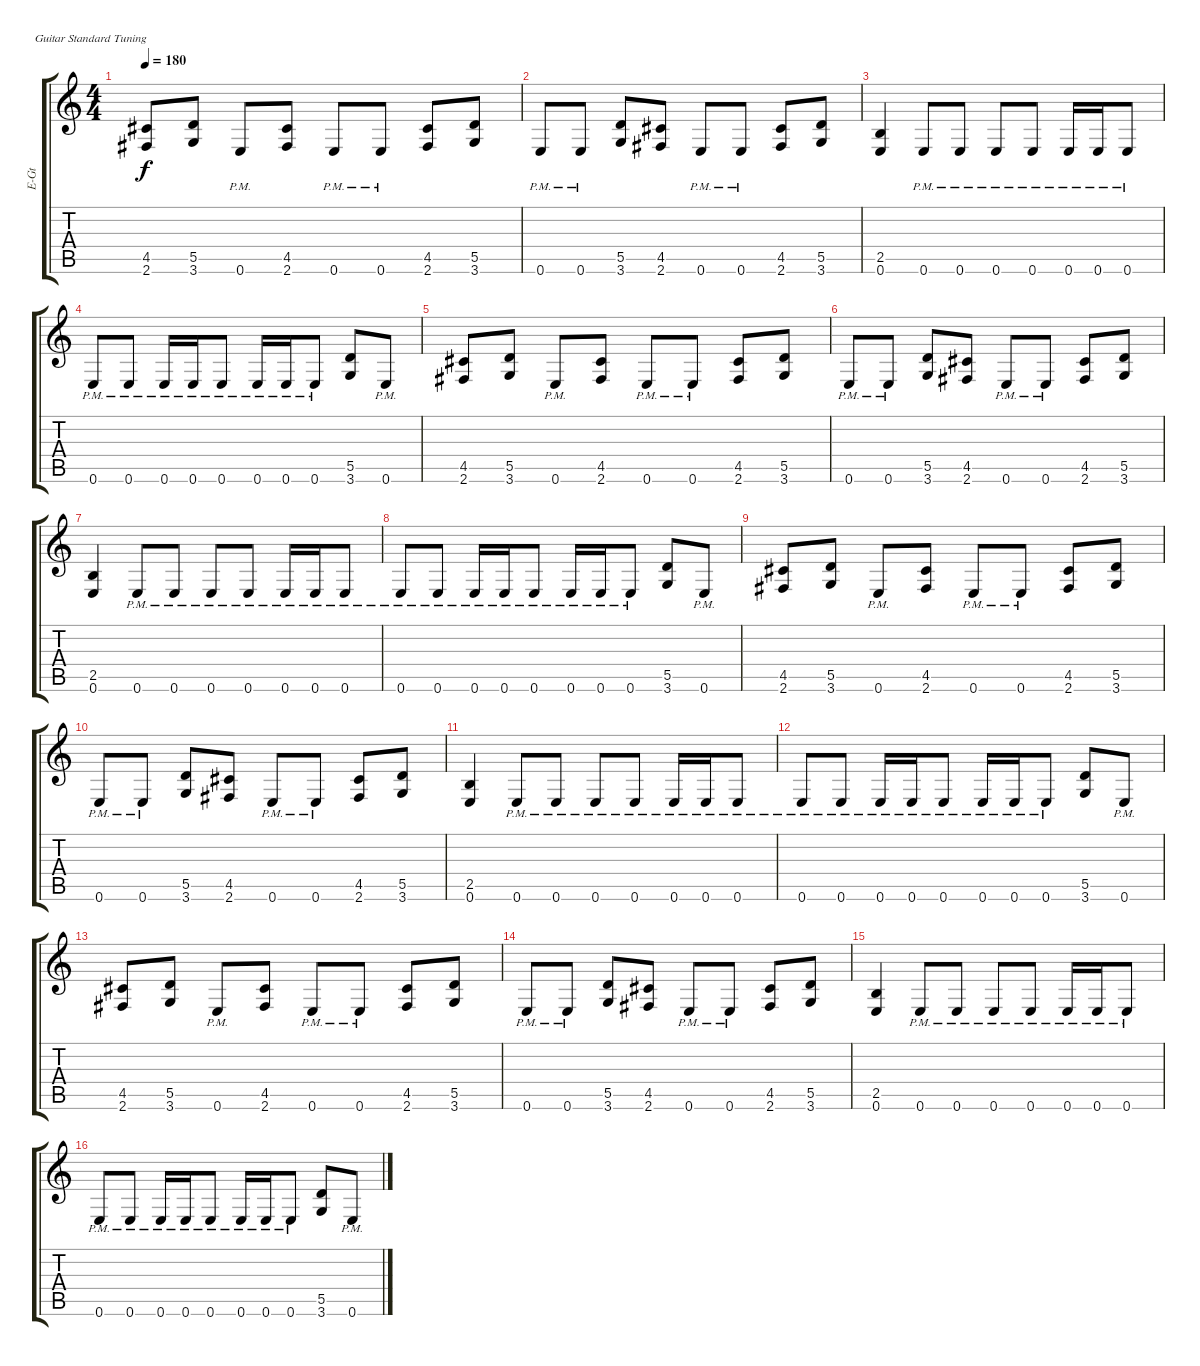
\bracketExtendMode groupsimilarinstruments
\track ("M. Friedman" "E-Gt") {solo instrument distortionguitar}
\staff {score tabs}
\tuning (E4 B3 G3 D3 A2 E2)
\ts (4 4)
\tempo 180
\clef g2
\ks c
(4.5{acc #} 2.6{acc #}).8{dy f beam Up} (5.5 3.6).8{beam Up} 0.6{pm}.8{beam Up} (4.5{acc #} 2.6{acc #}).8{beam Up} 0.6{pm}.8{beam Up} 0.6{pm}.8{beam Up} (4.5{acc #} 2.6{acc #}).8{beam Up} (5.5 3.6).8{beam Up} |
0.6{pm}.8{beam Up} 0.6{pm}.8{beam Up} (5.5 3.6).8{beam Up} (4.5{acc #} 2.6{acc #}).8{beam Up} 0.6{pm}.8{beam Up} 0.6{pm}.8{beam Up} (4.5{acc #} 2.6{acc #}).8{beam Up} (5.5 3.6).8{beam Up} |
(2.5 0.6).4{beam Up} 0.6{pm}.8{beam Up} 0.6{pm}.8{beam Up} 0.6{pm}.8{beam Up} 0.6{pm}.8{beam Up} 0.6{pm}.16{beam Up} 0.6{pm}.16{beam Up} 0.6{pm}.8{beam Up} |
0.6{pm}.8{beam Up} 0.6{pm}.8{beam Up} 0.6{pm}.16{beam Up} 0.6{pm}.16{beam Up} 0.6{pm}.8{beam Up} 0.6{pm}.16{beam Up} 0.6{pm}.16{beam Up} 0.6{pm}.8{beam Up} (5.5 3.6).8{beam Up} 0.6{pm}.8{beam Up} |
(4.5{acc #} 2.6{acc #}).8{beam Up} (5.5 3.6).8{beam Up} 0.6{pm}.8{beam Up} (4.5{acc #} 2.6{acc #}).8{beam Up} 0.6{pm}.8{beam Up} 0.6{pm}.8{beam Up} (4.5{acc #} 2.6{acc #}).8{beam Up} (5.5 3.6).8{beam Up} |
0.6{pm}.8{beam Up} 0.6{pm}.8{beam Up} (5.5 3.6).8{beam Up} (4.5{acc #} 2.6{acc #}).8{beam Up} 0.6{pm}.8{beam Up} 0.6{pm}.8{beam Up} (4.5{acc #} 2.6{acc #}).8{beam Up} (5.5 3.6).8{beam Up} |
(2.5 0.6).4{beam Up} 0.6{pm}.8{beam Up} 0.6{pm}.8{beam Up} 0.6{pm}.8{beam Up} 0.6{pm}.8{beam Up} 0.6{pm}.16{beam Up} 0.6{pm}.16{beam Up} 0.6{pm}.8{beam Up} |
0.6{pm}.8{beam Up} 0.6{pm}.8{beam Up} 0.6{pm}.16{beam Up} 0.6{pm}.16{beam Up} 0.6{pm}.8{beam Up} 0.6{pm}.16{beam Up} 0.6{pm}.16{beam Up} 0.6{pm}.8{beam Up} (5.5 3.6).8{beam Up} 0.6{pm}.8{beam Up} |
(4.5{acc #} 2.6{acc #}).8{beam Up} (5.5 3.6).8{beam Up} 0.6{pm}.8{beam Up} (4.5{acc #} 2.6{acc #}).8{beam Up} 0.6{pm}.8{beam Up} 0.6{pm}.8{beam Up} (4.5{acc #} 2.6{acc #}).8{beam Up} (5.5 3.6).8{beam Up} |
0.6{pm}.8{beam Up} 0.6{pm}.8{beam Up} (5.5 3.6).8{beam Up} (4.5{acc #} 2.6{acc #}).8{beam Up} 0.6{pm}.8{beam Up} 0.6{pm}.8{beam Up} (4.5{acc #} 2.6{acc #}).8{beam Up} (5.5 3.6).8{beam Up} |
(2.5 0.6).4{beam Up} 0.6{pm}.8{beam Up} 0.6{pm}.8{beam Up} 0.6{pm}.8{beam Up} 0.6{pm}.8{beam Up} 0.6{pm}.16{beam Up} 0.6{pm}.16{beam Up} 0.6{pm}.8{beam Up} |
0.6{pm}.8{beam Up} 0.6{pm}.8{beam Up} 0.6{pm}.16{beam Up} 0.6{pm}.16{beam Up} 0.6{pm}.8{beam Up} 0.6{pm}.16{beam Up} 0.6{pm}.16{beam Up} 0.6{pm}.8{beam Up} (5.5 3.6).8{beam Up} 0.6{pm}.8{beam Up} |
(4.5{acc #} 2.6{acc #}).8{beam Up} (5.5 3.6).8{beam Up} 0.6{pm}.8{beam Up} (4.5{acc #} 2.6{acc #}).8{beam Up} 0.6{pm}.8{beam Up} 0.6{pm}.8{beam Up} (4.5{acc #} 2.6{acc #}).8{beam Up} (5.5 3.6).8{beam Up} |
0.6{pm}.8{beam Up} 0.6{pm}.8{beam Up} (5.5 3.6).8{beam Up} (4.5{acc #} 2.6{acc #}).8{beam Up} 0.6{pm}.8{beam Up} 0.6{pm}.8{beam Up} (4.5{acc #} 2.6{acc #}).8{beam Up} (5.5 3.6).8{beam Up} |
(2.5 0.6).4{beam Up} 0.6{pm}.8{beam Up} 0.6{pm}.8{beam Up} 0.6{pm}.8{beam Up} 0.6{pm}.8{beam Up} 0.6{pm}.16{beam Up} 0.6{pm}.16{beam Up} 0.6{pm}.8{beam Up} |
0.6{pm}.8{beam Up} 0.6{pm}.8{beam Up} 0.6{pm}.16{beam Up} 0.6{pm}.16{beam Up} 0.6{pm}.8{beam Up} 0.6{pm}.16{beam Up} 0.6{pm}.16{beam Up} 0.6{pm}.8{beam Up} (5.5 3.6).8{beam Up} 0.6{pm}.8{beam Up}
